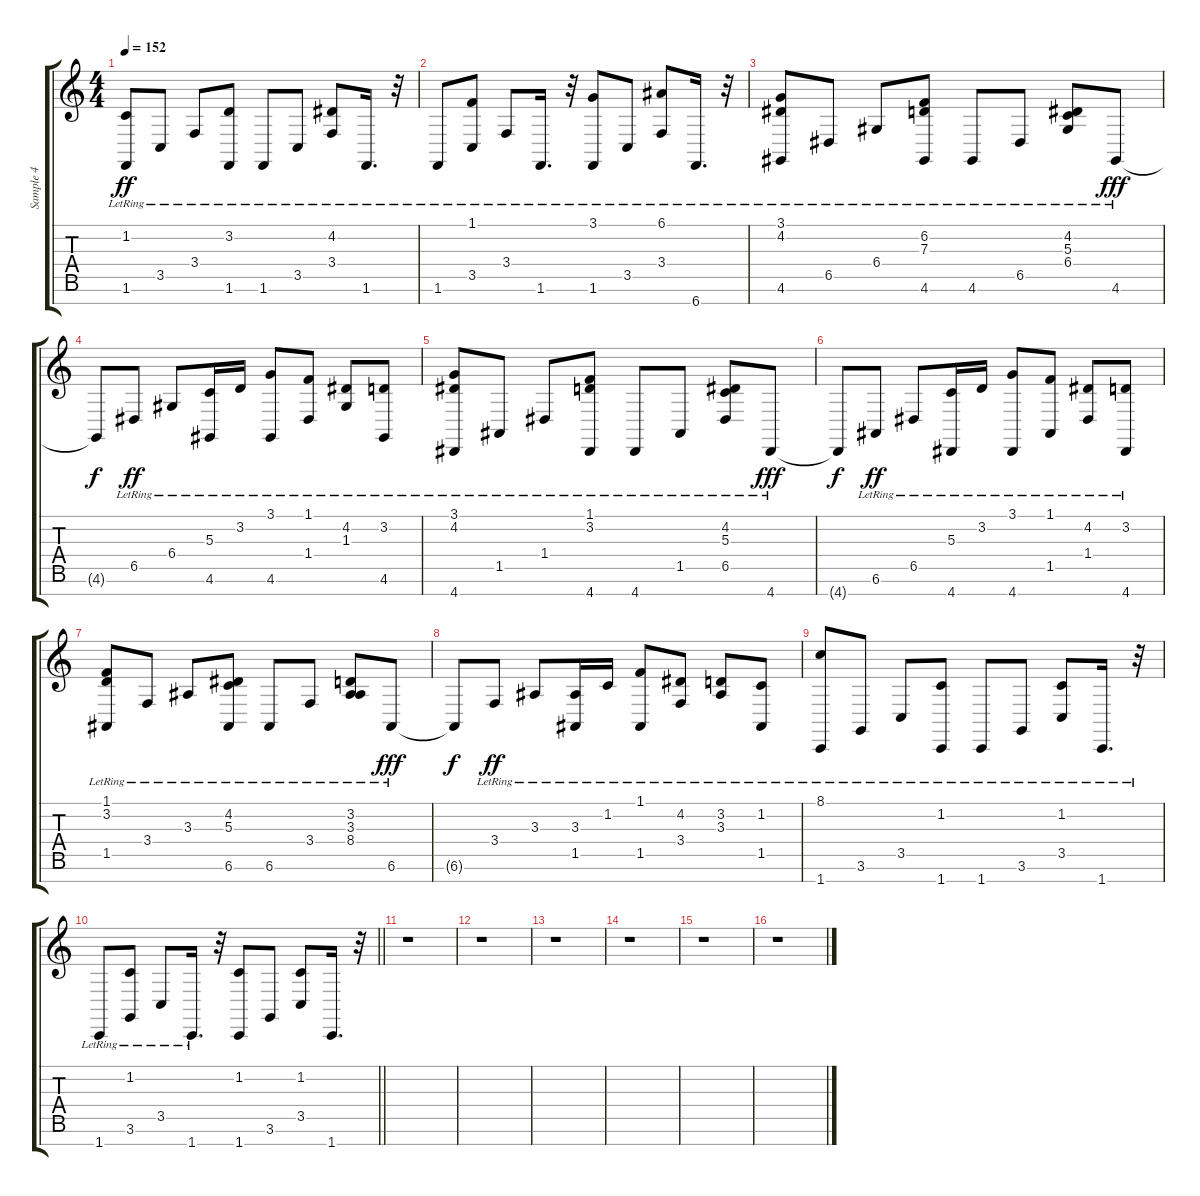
\track ("Sample 4" "Sample 4") {instrument electricgrandpiano}
\staff {score tabs}
\tuning (E4 B3 G3 D3 A2 E2 B1) {hide}
\ts (4 4)
\tempo 152
\clef g2
\ks c
(1.2{lr} 1.6{lr}).8{dy ff} 3.5{lr}.8 3.4{lr}.8 (3.2{lr} 1.6{lr}).8 1.6{lr}.8 3.5{lr}.8 (4.2{lr} 3.4{lr}).8 1.6{lr}.16{d} r.32 |
1.6{lr}.8 (1.1{lr} 3.5{lr}).8 3.4{lr}.8 1.6{lr}.16{d} r.32 (3.1{lr} 1.6{lr}).8 3.5{lr}.8 (6.1{lr} 3.4{lr}).8 6.7{lr}.16{d} r.32 |
(3.1{lr} 4.2{lr} 4.6{lr}).8 6.5{lr}.8 6.4{lr}.8 (6.2{lr} 7.3{lr} 4.6{lr}).8 4.6{lr}.8 6.5{lr}.8 (4.2{lr} 5.3{lr} 6.4{lr}).8 4.6{lr}.8{dy fff} |
4.6{t}.8{dy f} 6.5{lr}.8{dy ff} 6.4{lr}.8 (5.3{lr} 4.6{lr}).16 3.2{lr}.16 (3.1{lr} 4.6{lr}).8 (1.1{lr} 1.4{lr}).8 (4.2{lr} 1.3{lr}).8 (3.2{lr} 4.6{lr}).8 |
(3.1{lr} 4.2{lr} 4.7{lr}).8 1.5{lr}.8 1.4{lr}.8 (1.1{lr} 3.2{lr} 4.7{lr}).8 4.7{lr}.8 1.5{lr}.8 (4.2{lr} 5.3{lr} 6.5{lr}).8 4.7{lr}.8{dy fff} |
4.7{t}.8{dy f} 6.6{lr}.8{dy ff} 6.5{lr}.8 (5.3{lr} 4.7{lr}).16 3.2{lr}.16 (3.1{lr} 4.7{lr}).8 (1.1{lr} 1.5{lr}).8 (4.2{lr} 1.4{lr}).8 (3.2{lr} 4.7{lr}).8 |
(1.1{lr} 3.2{lr} 1.5{lr}).8 3.4{lr}.8 3.3{lr}.8 (4.2{lr} 5.3{lr} 6.6{lr}).8 6.6{lr}.8 3.4{lr}.8 (3.2{lr} 3.3{lr} 8.4{lr}).8 6.6{lr}.8{dy fff} |
6.6{t}.8{dy f} 3.4{lr}.8{dy ff} 3.3{lr}.8 (3.3{lr} 1.5{lr}).16 1.2{lr}.16 (1.1{lr} 1.5{lr}).8 (4.2{lr} 3.4{lr}).8 (3.2{lr} 3.3{lr}).8 (1.2{lr} 1.5{lr}).8 |
(8.1{lr} 1.7{lr}).8 3.6{lr}.8 3.5{lr}.8 (1.2{lr} 1.7{lr}).8 1.7{lr}.8 3.6{lr}.8 (1.2{lr} 3.5{lr}).8 1.7{lr}.16{d} r.32 |
\barLineRight lightlight
1.7{lr}.8 (1.2{lr} 3.6{lr}).8 3.5{lr}.8 1.7{lr}.16{d} r.32 (1.2 1.7).8 3.6.8 (1.2 3.5).8 1.7.16{d} r.32 |
\section ("" " ")
r.1 |
r.1 |
r.1 |
r.1 |
r.1 |
r.1
